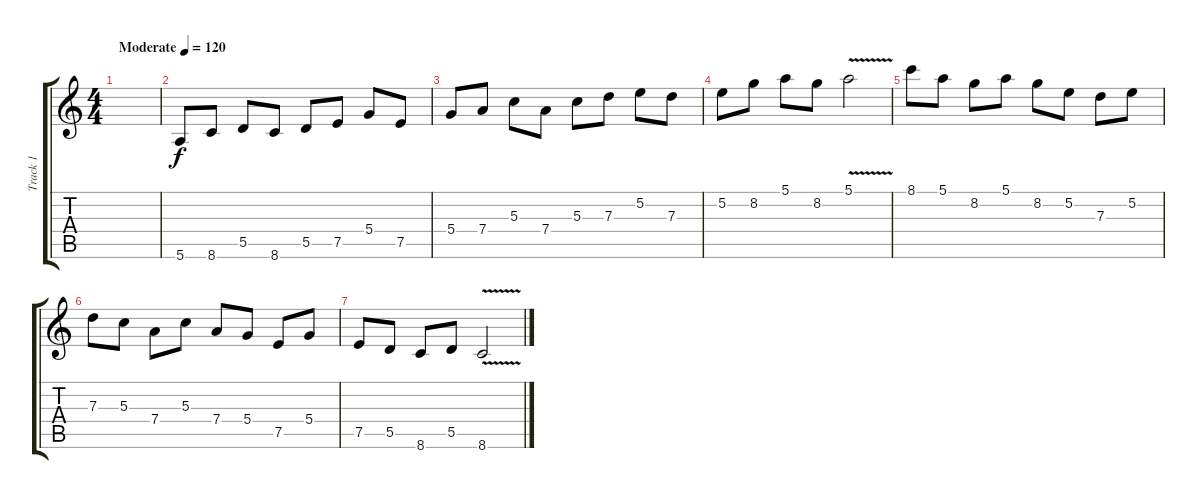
\track ("Track 1" "Track 1") {instrument overdrivenguitar}
\staff {score tabs}
\tuning (E4 B3 G3 D3 A2 E2) {hide}
\ts (4 4)
\tempo (120 "Moderate")
\clef g2
\ks c
|
5.6.8 8.6.8 5.5.8 8.6.8 5.5.8 7.5.8 5.4.8 7.5.8 |
5.4.8 7.4.8 5.3.8 7.4.8 5.3.8 7.3.8 5.2.8 7.3.8 |
5.2.8 8.2.8 5.1.8 8.2.8 5.1{v}.2 |
8.1.8 5.1.8 8.2.8 5.1.8 8.2.8 5.2.8 7.3.8 5.2.8 |
7.3.8 5.3.8 7.4.8 5.3.8 7.4.8 5.4.8 7.5.8 5.4.8 |
7.5.8 5.5.8 8.6.8 5.5.8 8.6{v}.2
